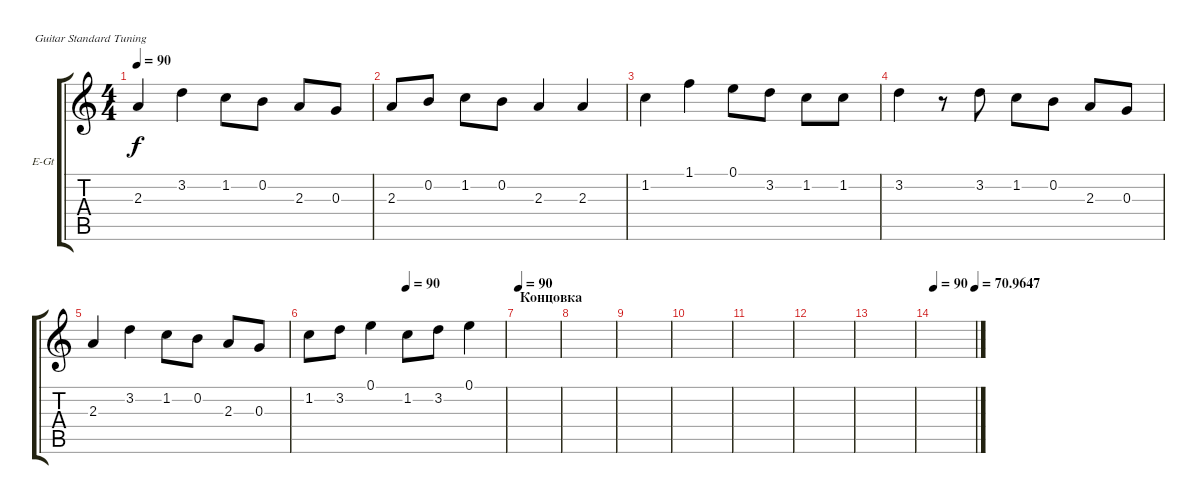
\defaultSystemsLayout 4
\bracketExtendMode groupsimilarinstruments
\firstSystemTrackNameOrientation horizontal
\otherSystemsTrackNameOrientation horizontal
\track ("Voice" "E-Gt") {instrument electricguitarclean}
\staff {score tabs}
\tuning (E4 B3 G3 D3 A2 E2)
\ts (4 4)
\tempo 90
\clef g2
\ks c
2.3.4{dy f} 3.2.4 1.2.8 0.2.8 2.3.8 0.3.8 |
2.3.8 0.2.8 1.2.8 0.2.8 2.3.4 2.3.4 |
1.2.4 1.1.4 0.1.8 3.2.8 1.2.8 1.2.8 |
3.2.4 r.8 3.2.8 1.2.8 0.2.8 2.3.8 0.3.8 |
2.3.4 3.2.4 1.2.8 0.2.8 2.3.8 0.3.8 |
\tempo (90 0.5)
1.2.8 3.2.8 0.1.4 1.2.8 3.2.8 0.1.4 |
\section ("" "Концовка")
\tempo 90
|
|
|
|
|
|
|
\tempo 90
\tempo (70.9647 1)
